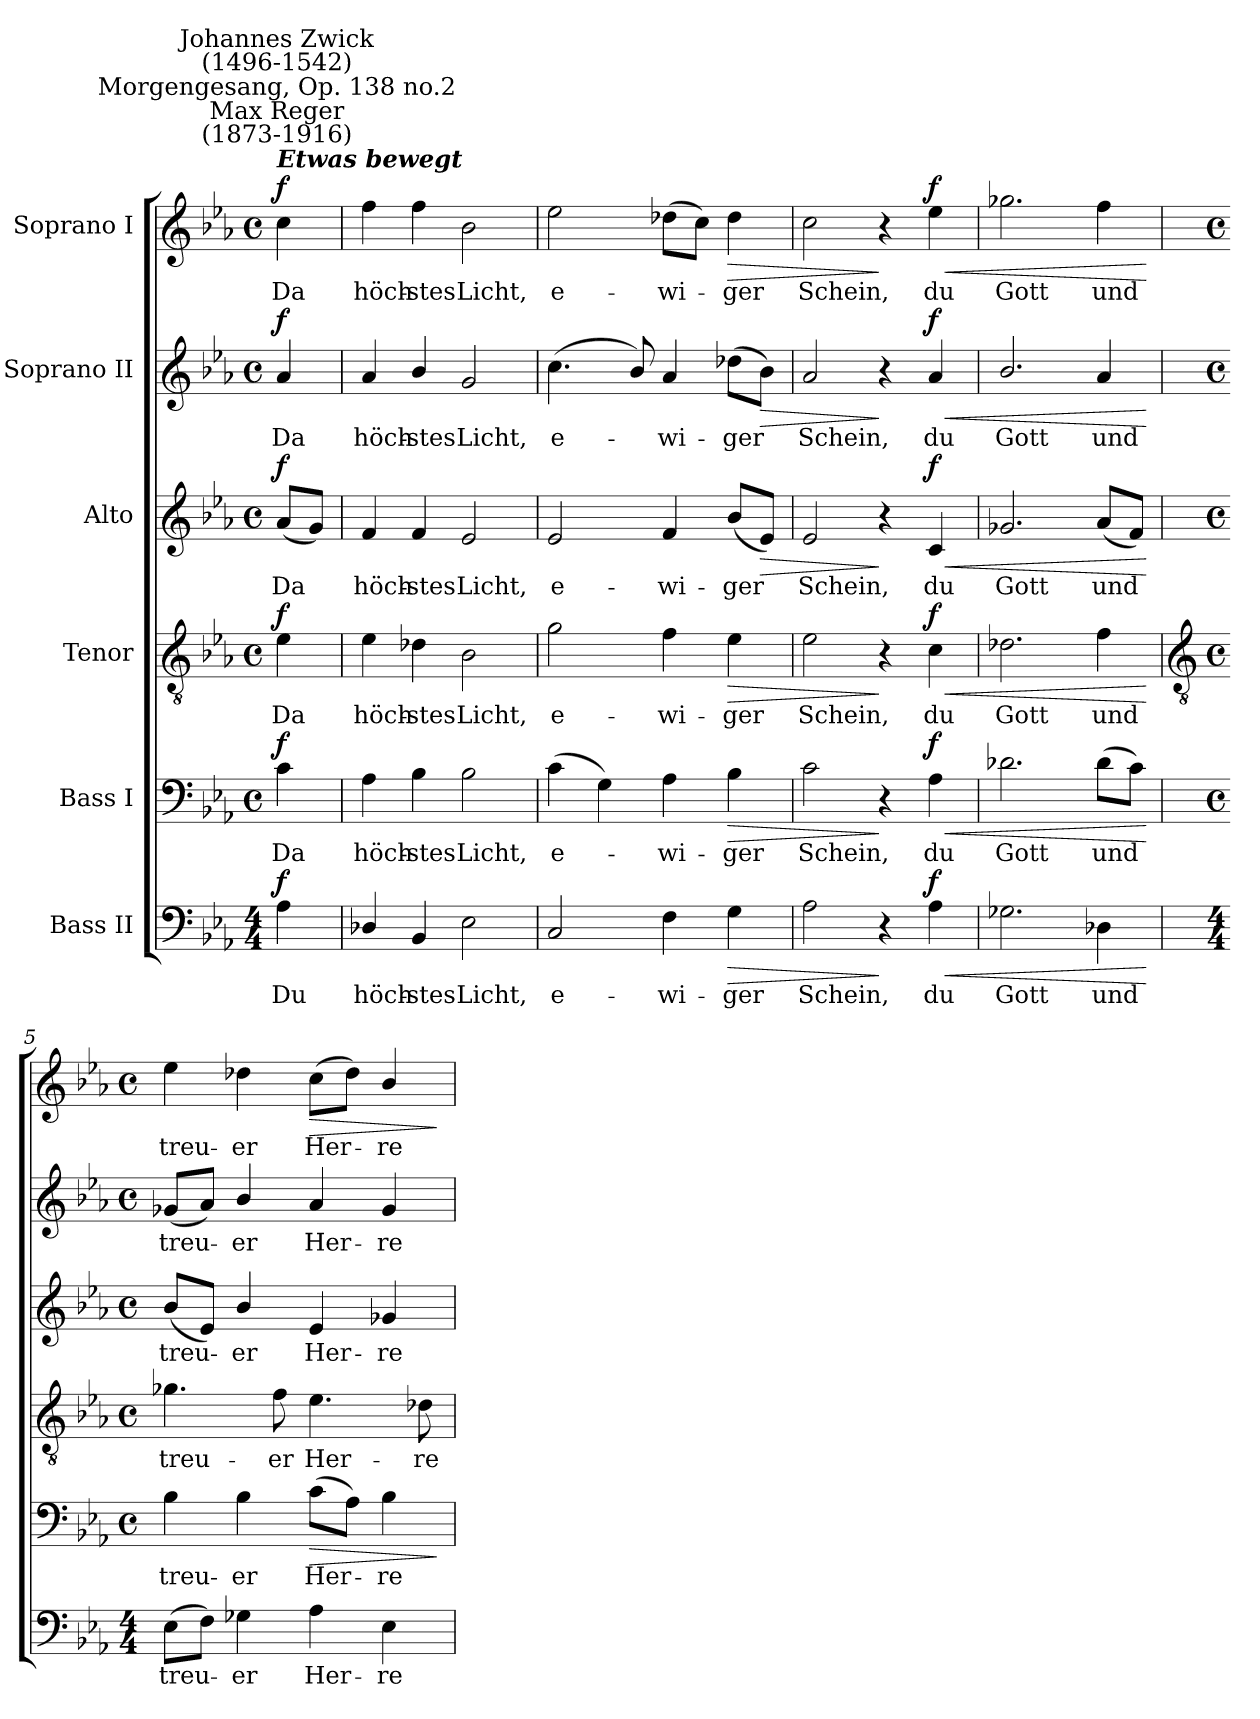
**kern	**text	**dynam	**kern	**text	**dynam	**kern	**text	**dynam	**kern	**text	**dynam	**kern	**text	**dynam	**kern	**text	**dynam
*part6	*part6	*part6	*part5	*part5	*part5	*part4	*part4	*part4	*part3	*part3	*part3	*part2	*part2	*part2	*part1	*part1	*part1
*staff6	*staff6	*staff6	*staff5	*staff5	*staff5	*staff4	*staff4	*staff4	*staff3	*staff3	*staff3	*staff2	*staff2	*staff2	*staff1	*staff1	*staff1
*I"Bass II	*	*	*I"Bass I	*	*	*I"Tenor	*	*	*I"Alto	*	*	*I"Soprano II	*	*	*I"Soprano I	*	*
*clefF4	*	*	*clefF4	*	*	*clefGv2	*	*	*clefG2	*	*	*clefG2	*	*	*clefG2	*	*
*k[b-e-a-]	*	*	*k[b-e-a-]	*	*	*k[b-e-a-]	*	*	*k[b-e-a-]	*	*	*k[b-e-a-]	*	*	*k[b-e-a-]	*	*
*E-:	*	*	*E-:	*	*	*E-:	*	*	*E-:	*	*	*E-:	*	*	*E-:	*	*
*M4/4	*	*	*M4/4	*	*	*M4/4	*	*	*M4/4	*	*	*M4/4	*	*	*M4/4	*	*
*	*	*	*met(c)	*	*	*met(c)	*	*	*met(c)	*	*	*met(c)	*	*	*met(c)	*	*
=	=	=	=	=	=	=	=	=	=	=	=	=	=	=	=	=	=
!	!	!	!	!	!	!	!	!	!	!	!	!	!	!	!LO:TX:a:Bi:t=Etwas bewegt	!	!
!	!	!	!	!	!	!	!	!	!	!	!	!	!	!	!LO:TX:a:cj:t=Max Reger\n(1873-1916)	!	!
!	!	!	!	!	!	!	!	!	!	!	!	!	!	!	!LO:TX:a:cj:t=Morgengesang, Op. 138 no.2	!	!
!	!	!	!	!	!	!	!	!	!	!	!	!	!	!	!LO:TX:a:cj:t=Johannes Zwick\n(1496-1542)	!	!
!	!LO:LY:b	!LO:DY:b	!	!LO:LY:b	!LO:DY:b	!	!LO:LY:b	!LO:DY:b	!	!LO:LY:b	!LO:DY:b	!	!LO:LY:b	!LO:DY:b	!	!LO:LY:b	!LO:DY:b
4A-	Du	f	4c	Da	f	4e-	Da	f	(<8a-L	Da	f	4a-	Da	f	4cc	Da	f
.	.	.	.	.	.	.	.	.	8gJ)	.	.	.	.	.	.	.	.
=1	=1	=1	=1	=1	=1	=1	=1	=1	=1	=1	=1	=1	=1	=1	=1	=1	=1
!	!LO:LY:b	!	!	!LO:LY:b	!	!	!LO:LY:b	!	!	!LO:LY:b	!	!	!LO:LY:b	!	!	!LO:LY:b	!
4D-X/	höch-	.	4A-	höch-	.	4e-	höch-	.	4f	höch-	.	4a-	höch-	.	4ff	höch-	.
!	!LO:LY:b	!	!	!LO:LY:b	!	!	!LO:LY:b	!	!	!LO:LY:b	!	!	!LO:LY:b	!	!	!LO:LY:b	!
4BB-	-stes	.	4B-	-stes	.	4d-X	-stes	.	4f	-stes	.	4b-/	-stes	.	4ff	-stes	.
!	!LO:LY:b	!	!	!LO:LY:b	!	!	!LO:LY:b	!	!	!LO:LY:b	!	!	!LO:LY:b	!	!	!LO:LY:b	!
2E-	Licht,	.	2B-	Licht,	.	2B-	Licht,	.	2e-	Licht,	.	2g	Licht,	.	2b-	Licht,	.
=2	=2	=2	=2	=2	=2	=2	=2	=2	=2	=2	=2	=2	=2	=2	=2	=2	=2
!	!LO:LY:b	!	!	!LO:LY:b	!	!	!LO:LY:b	!	!	!LO:LY:b	!	!	!LO:LY:b	!	!	!LO:LY:b	!
2C	e-	.	(>4c	e-	.	2g	e-	.	2e-	e-	.	(<4.cc	e-	.	2ee-	e-	.
.	.	.	4G)	.	.	.	.	.	.	.	.	.	.	.	.	.	.
.	.	.	.	.	.	.	.	.	.	.	.	8b-/)	.	.	.	.	.
!	!LO:LY:b	!	!	!LO:LY:b	!	!	!LO:LY:b	!	!	!LO:LY:b	!	!	!LO:LY:b	!	!	!LO:LY:b	!
4F	-wi-	.	4A-	wi-	.	4f	-wi-	.	4f	-wi-	.	4a-	wi-	.	(>8dd-XL	-wi-	.
.	.	.	.	.	.	.	.	.	.	.	.	.	.	.	8ccJ)	.	.
!	!LO:LY:b	!LO:HP:b	!	!LO:LY:b	!LO:HP:b	!	!LO:LY:b	!LO:HP:b	!	!LO:LY:b	!	!	!LO:LY:b	!	!	!LO:LY:b	!LO:HP:b
4G	-ger	>	4B-	-ger	>	4e-	-ger	>	(<8b-L	-ger	.	(>8dd-XL	-ger	.	4dd-	ger	>
!	!	!	!	!	!	!	!	!	!	!	!LO:HP:b	!	!	!LO:HP:b	!	!	!
.	.	.	.	.	.	.	.	.	8e-J)	.	>	8b-J)	.	>	.	.	.
=3	=3	=3	=3	=3	=3	=3	=3	=3	=3	=3	=3	=3	=3	=3	=3	=3	=3
!	!LO:LY:b	!	!	!LO:LY:b	!	!	!LO:LY:b	!	!	!LO:LY:b	!	!	!LO:LY:b	!	!	!LO:LY:b	!
2A-	Schein,	.	2c	Schein,	.	2e-	Schein,	.	2e-	Schein,	.	2a-	Schein,	.	2cc	Schein,	.
4r	.	]	4r	.	]	4r	.	]	4r	.	]	4r	.	]	4r	.	]
!	!LO:LY:b	!LO:HP:b	!	!LO:LY:b	!LO:HP:b	!	!LO:LY:b	!LO:HP:b	!	!LO:LY:b	!LO:HP:b	!	!LO:LY:b	!LO:HP:b	!	!LO:LY:b	!LO:HP:b
!	!	!LO:DY:n=1:b	!	!	!LO:DY:n=1:b	!	!	!LO:DY:n=1:b	!	!	!LO:DY:n=1:b	!	!	!LO:DY:n=1:b	!	!	!LO:DY:n=1:b
4A-	du	< f	4A-	du	< f	4c	du	< f	4c	du	< f	4a-	du	< f	4ee-	du	< f
=4	=4	=4	=4	=4	=4	=4	=4	=4	=4	=4	=4	=4	=4	=4	=4	=4	=4
!	!LO:LY:b	!	!	!LO:LY:b	!	!	!LO:LY:b	!	!	!LO:LY:b	!	!	!LO:LY:b	!	!	!LO:LY:b	!
2.G-X	Gott	.	2.d-X	Gott	.	2.d-X	Gott	.	2.g-X	Gott	.	2.b-/	Gott	.	2.gg-X	Gott	.
!	!LO:LY:b	!	!	!LO:LY:b	!	!	!LO:LY:b	!	!	!LO:LY:b	!	!	!LO:LY:b	!	!	!LO:LY:b	!
4D-X	und	.	(>8d-L	und	.	4f	und	.	(<8a-L	und	.	4a-	und	.	4ff	und	.
.	.	.	8cJ)	.	.	.	.	.	8fJ)	.	.	.	.	.	.	.	.
.	.	[	.	.	[	.	.	[	.	.	[	.	.	[	.	.	[
!!LO:LB:g=z
=5	=5	=5	=5	=5	=5	=5	=5	=5	=5	=5	=5	=5	=5	=5	=5	=5	=5
*	*	*	*	*	*	*clefGv2	*	*	*	*	*	*	*	*	*	*	*
*M4/4	*	*	*M4/4	*	*	*M4/4	*	*	*M4/4	*	*	*M4/4	*	*	*M4/4	*	*
*	*	*	*met(c)	*	*	*met(c)	*	*	*met(c)	*	*	*met(c)	*	*	*met(c)	*	*
!	!LO:LY:b	!	!	!LO:LY:b	!	!	!LO:LY:b	!	!	!LO:LY:b	!	!	!LO:LY:b	!	!	!LO:LY:b	!
(>8E-L	treu-	.	4B-	treu-	.	4.g-X	treu-	.	(<8b-L	treu-	.	(<8g-XL	treu-	.	4ee-	treu-	.
8FJ)	.	.	.	.	.	.	.	.	8e-J)	.	.	8a-J)	.	.	.	.	.
!	!LO:LY:b	!	!	!LO:LY:b	!	!	!	!	!	!LO:LY:b	!	!	!LO:LY:b	!	!	!LO:LY:b	!
4G-X	er	.	4B-	-er	.	.	.	.	4b-/	er	.	4b-/	er	.	4dd-X	-er	.
!	!	!	!	!	!	!	!LO:LY:b	!	!	!	!	!	!	!	!	!	!
.	.	.	.	.	.	8f	-er	.	.	.	.	.	.	.	.	.	.
!	!LO:LY:b	!	!	!LO:LY:b	!LO:HP:b	!	!LO:LY:b	!	!	!LO:LY:b	!	!	!LO:LY:b	!	!	!LO:LY:b	!LO:HP:b
4A-	Her-	.	(>8cL	Her-	>	4.e-	Her-	.	4e-	Her-	.	4a-	Her-	.	(>8ccL	Her-	>
.	.	.	8A-J)	.	.	.	.	.	.	.	.	.	.	.	8dd-J)	.	.
!	!LO:LY:b	!	!	!LO:LY:b	!	!	!	!	!	!LO:LY:b	!	!	!LO:LY:b	!	!	!LO:LY:b	!
4E-	-re	.	4B-	re	.	.	.	.	4g-X	-re	.	4g-	-re	.	4b-/	re	.
!	!	!	!	!	!	!	!LO:LY:b	!	!	!	!	!	!	!	!	!	!
.	.	.	.	.	.	8d-X	-re	.	.	.	.	.	.	.	.	.	.
.	.	.	.	.	]	.	.	.	.	.	.	.	.	.	.	.	]
=	=	=	=	=	=	=	=	=	=	=	=	=	=	=	=	=	=
*-	*-	*-	*-	*-	*-	*-	*-	*-	*-	*-	*-	*-	*-	*-	*-	*-	*-
